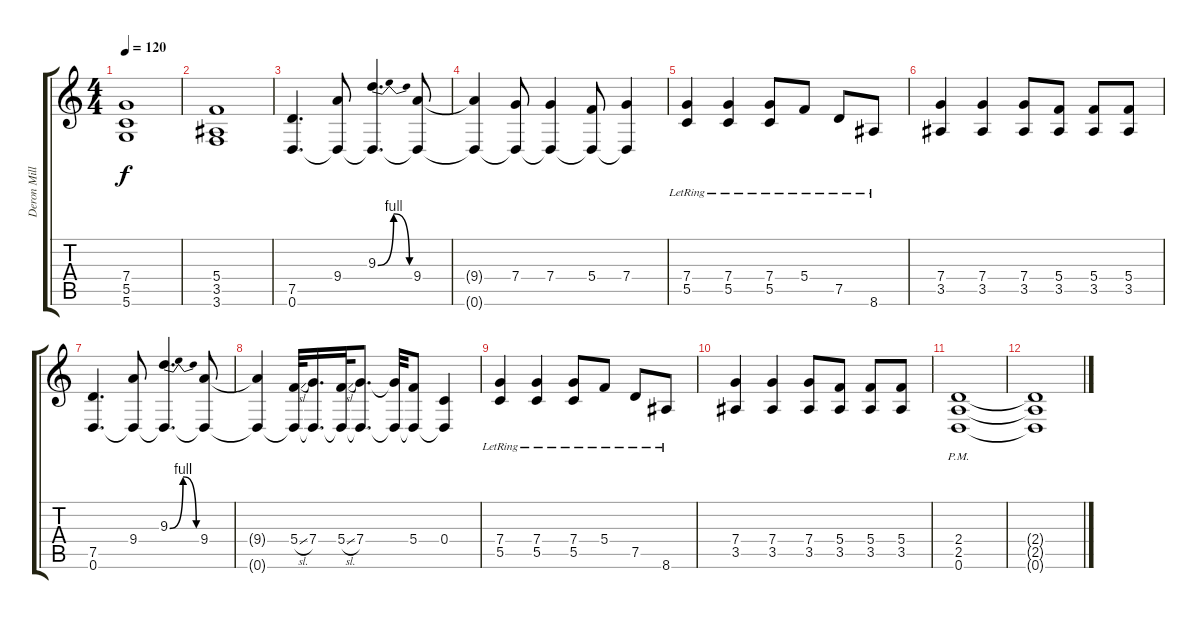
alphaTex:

\track ("Deron Miller" "Deron Mill") {instrument distortionguitar}
\staff {score tabs}
\tuning (D4 A3 F3 C3 G2 D2) {hide}
\ts (4 4)
\tempo 120
\clef g2
\ks c
(7.4 5.5 5.6).1{dy f} |
(5.4 3.5 3.6).1 |
(7.5 0.6).4{d} (9.4 0.6{t}).8 (9.3{be (bendrelease 0 0 45 4 45 4 60 0)} 0.6{t}).4{d} (9.4 0.6{t}).8 |
(9.4{t} 0.6{t}).4 (7.4 0.6{t}).8 (7.4 0.6{t}).4 (5.4 0.6{t}).8 (7.4 0.6{t}).4 |
(7.4{lr} 5.5{lr}).4 (7.4{lr} 5.5{lr}).4 (7.4{lr} 5.5{lr}).8 5.4{lr}.8 7.5{lr}.8 8.6{lr}.8 |
(7.4 3.5).4 (7.4 3.5).4 (7.4 3.5).8 (5.4 3.5).8 (5.4 3.5).8 (5.4 3.5).8 |
(7.5 0.6).4{d} (9.4 0.6{t}).8 (9.3{be (bendrelease 0 0 45 4 45 4 60 0)} 0.6{t}).4{d} (9.4 0.6{t}).8 |
(9.4{t} 0.6{t}).4 (5.4{sl} 0.6{t}).32 (7.4 0.6{t}).16{d} (5.4{sl} 0.6{t}).32 (7.4 0.6{t}).8{d} (7.4{t} 0.6{t}).32 (5.4 0.6{t}).8 (0.4 0.6{t}).4 |
(7.4{lr} 5.5{lr}).4 (7.4{lr} 5.5{lr}).4 (7.4{lr} 5.5{lr}).8 5.4{lr}.8 7.5{lr}.8 8.6{lr}.8 |
(7.4 3.5).4 (7.4 3.5).4 (7.4 3.5).8 (5.4 3.5).8 (5.4 3.5).8 (5.4 3.5).8 |
(2.4{pm} 2.5{pm} 0.6{pm}).1 |
(2.4{t} 2.5{t} 0.6{t}).1{volume 0}
